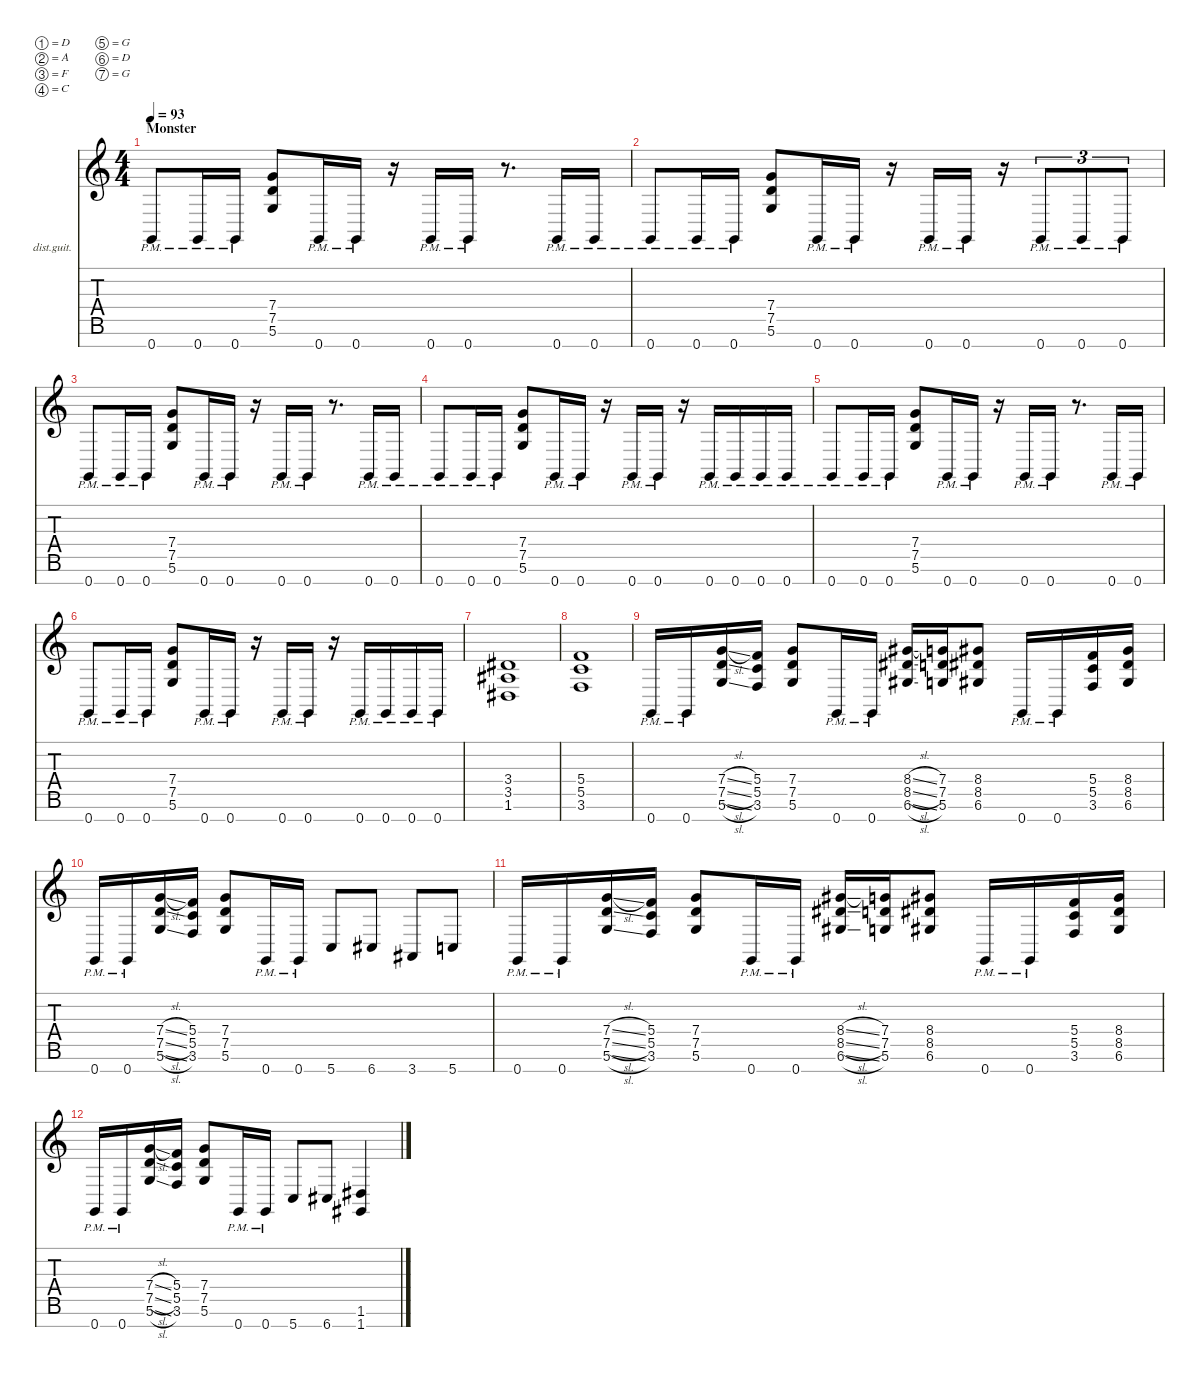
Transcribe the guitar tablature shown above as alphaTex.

\defaultSystemsLayout 2
\hideDynamics
\bracketExtendMode nobrackets
\firstSystemTrackNameOrientation horizontal
\otherSystemsTrackNameOrientation horizontal
\track ("Rhytm" "dist.guit.") {defaultSystemsLayout 2 solo instrument distortionguitar}
\staff {score tabs}
\tuning (D4 A3 F3 C3 G2 D2 G1)
\ts (4 4)
\section ("" "Monster")
\tempo 93
\clef g2
\ks c
0.7{pm}.8{dy mf} 0.7{pm}.16 0.7{pm}.16 (5.6 7.5 7.4).8 0.7{pm}.16 0.7{pm}.16 r.16 0.7{pm}.16 0.7{pm}.16 r.8{d} 0.7{pm}.16 0.7{pm}.16 |
0.7{pm}.8 0.7{pm}.16 0.7{pm}.16 (5.6 7.5 7.4).8 0.7{pm}.16 0.7{pm}.16 r.16 0.7{pm}.16 0.7{pm}.16 r.16 0.7{pm}.8{tu (3 2)} 0.7{pm}.8{tu (3 2)} 0.7{pm}.8{tu (3 2)} |
0.7{pm}.8 0.7{pm}.16 0.7{pm}.16 (5.6 7.5 7.4).8 0.7{pm}.16 0.7{pm}.16 r.16 0.7{pm}.16 0.7{pm}.16 r.8{d} 0.7{pm}.16 0.7{pm}.16 |
0.7{pm}.8 0.7{pm}.16 0.7{pm}.16 (5.6 7.5 7.4).8 0.7{pm}.16 0.7{pm}.16 r.16 0.7{pm}.16 0.7{pm}.16 r.16 0.7{pm}.16 0.7{pm}.16 0.7{pm}.16 0.7{pm}.16 |
0.7{pm}.8 0.7{pm}.16 0.7{pm}.16 (5.6 7.5 7.4).8 0.7{pm}.16 0.7{pm}.16 r.16 0.7{pm}.16 0.7{pm}.16 r.8{d} 0.7{pm}.16 0.7{pm}.16 |
0.7{pm}.8 0.7{pm}.16 0.7{pm}.16 (5.6 7.5 7.4).8 0.7{pm}.16 0.7{pm}.16 r.16 0.7{pm}.16 0.7{pm}.16 r.16 0.7{pm}.16 0.7{pm}.16 0.7{pm}.16 0.7{pm}.16 |
(1.6 3.5 3.4).1 |
(3.6 5.5 5.4).1 |
0.7{pm}.16 0.7{pm}.16 (5.6{sl} 7.5{sl} 7.4{sl}).16 (3.6 5.5 5.4).16 (5.6 7.5 7.4).8 0.7{pm}.16 0.7{pm}.16 (6.6{sl} 8.5{sl} 8.4{sl}).16 (5.6 7.5 7.4).16 (6.6 8.5 8.4).8 0.7{pm}.16 0.7{pm}.16 (3.6 5.5 5.4).16 (6.6 8.5 8.4).16 |
0.7{pm}.16 0.7{pm}.16 (5.6{sl} 7.5{sl} 7.4{sl}).16 (3.6 5.5 5.4).16 (5.6 7.5 7.4).8 0.7{pm}.16 0.7{pm}.16 5.7.8 6.7.8 3.7.8 5.7.8 |
0.7{pm}.16 0.7{pm}.16 (5.6{sl} 7.5{sl} 7.4{sl}).16 (3.6 5.5 5.4).16 (5.6 7.5 7.4).8 0.7{pm}.16 0.7{pm}.16 (6.6{sl} 8.5{sl} 8.4{sl}).16 (5.6 7.5 7.4).16 (6.6 8.5 8.4).8 0.7{pm}.16 0.7{pm}.16 (3.6 5.5 5.4).16 (6.6 8.5 8.4).16 |
0.7{pm}.16 0.7{pm}.16 (5.6{sl} 7.5{sl} 7.4{sl}).16 (3.6 5.5 5.4).16 (5.6 7.5 7.4).8 0.7{pm}.16 0.7{pm}.16 5.7.8 6.7.8 (1.7 1.6).4
